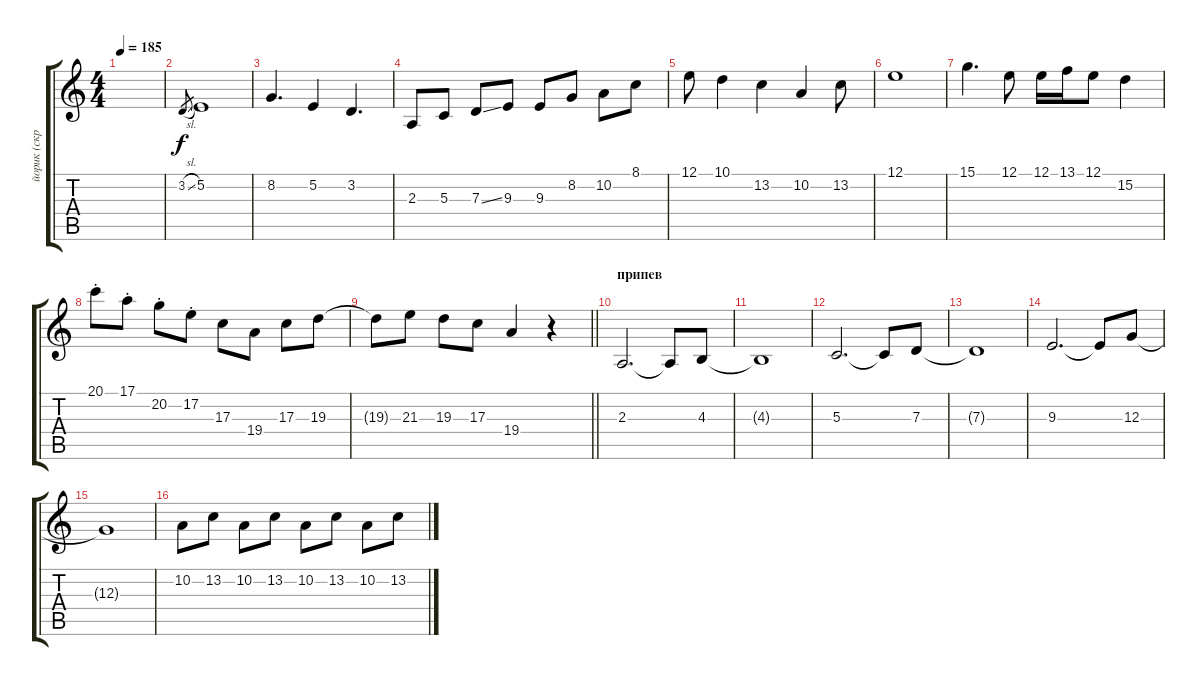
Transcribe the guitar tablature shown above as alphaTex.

\track ("йорик (скрипка)" "йорик (скр") {instrument violin}
\staff {score tabs}
\tuning (E4 B3 G3 D3 A2 E2) {hide}
\ts (4 4)
\tempo 185
\clef g2
\ks c
|
3.2{sl}.8{gr} 5.2.1 |
8.2.4{d} 5.2.4 3.2.4{d} |
2.3.8 5.3.8 7.3{ss}.8 9.3.8 9.3.8 8.2.8 10.2.8 8.1.8 |
12.1.8 10.1.4 13.2.4 10.2.4 13.2.8 |
12.1.1 |
15.1.4{d} 12.1.8 12.1.16 13.1.16 12.1.8 15.2.4 |
20.1{st}.8 17.1{st}.8 20.2{st}.8 17.2{st}.8 17.3.8 19.4.8 17.3.8 19.3.8 |
\barLineRight lightlight
19.3{t}.8 21.3.8 19.3.8 17.3.8 19.4.4 r.4 |
\section ("" "припев")
2.3.2{d} 2.3{t}.8 4.3.8 |
4.3{t}.1 |
5.3.2{d} 5.3{t}.8 7.3.8 |
7.3{t}.1 |
9.3.2{d} 9.3{t}.8 12.3.8 |
12.3{t}.1 |
10.2.8 13.2.8 10.2.8 13.2.8 10.2.8 13.2.8 10.2.8 13.2.8
